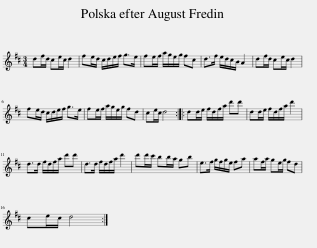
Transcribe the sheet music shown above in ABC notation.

X:1
L:1/8
M:3/4
I:linebreak $
K:D
V:1 treble
V:1
 df/d/ ce/c/ d2 | fe/d/ c/d/e/f/ g>e | fe/f/ a/g/e/g/ fc | d>f e/d/c/B/ A2 | df/d/ ce/c/ d2 |$ %5
 fe/d/ c/d/e/f/ g>e | fe/f/ a/g/e/g/ fd | ce/c/ d4 :: dd/e/ f/d/f/a/ d'd' | dd/e/ f/d/f/a/ d'2 |$ %10
 d>d f/d/f/a/ d'd' | d>d f/d/f/a/ d'2 | d'd'/c'/ bb/a/ gb | e>f g/f/g/e/ fa | af/a/ ge/g/ fd |$ %15
 ce/c/ d4 :| %16
